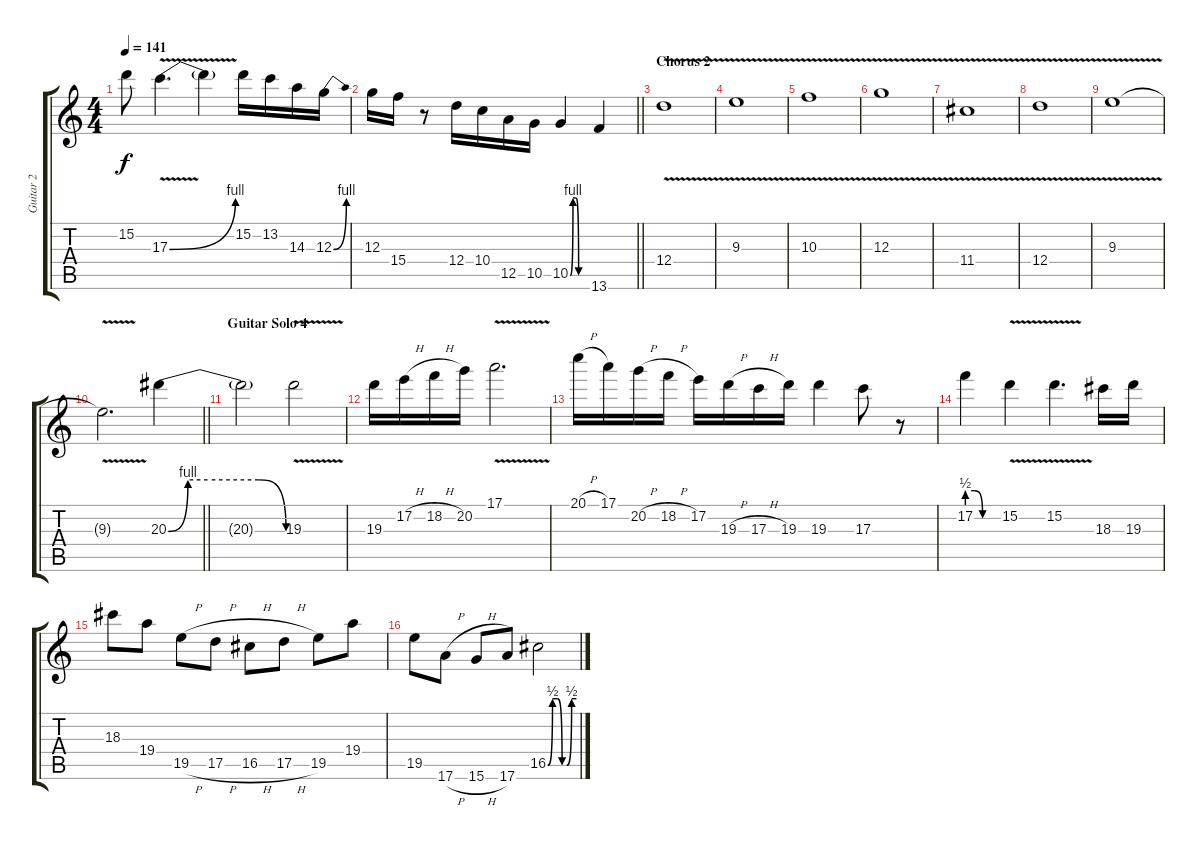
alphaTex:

\track ("Guitar 2" "Guitar 2") {instrument overdrivenguitar}
\staff {score tabs}
\tuning (E4 B3 G3 D3 A2 E2) {hide}
\ts (4 4)
\tempo 141
\clef g2
\ks c
15.2.8{dy f} 17.3{be (bend 0 0 60 4) v}.4{d} 17.3{t}.4 15.2.16 13.2.16 14.3.16 12.3{be (bend 0 0 60 4)}.16 |
\barLineRight lightlight
12.3.16 15.4.16 r.8 12.4.16 10.4.16 12.5.16 10.5.16 10.5{be (custom 0 0 10 4 20 4 30 0 60 0)}.4 13.6.4 |
\section ("" "Chorus 2")
12.4{v}.1 |
9.3{v}.1 |
10.3{v}.1 |
12.3{v}.1 |
11.4{v}.1 |
12.4{v}.1 |
9.3{v}.1 |
\barLineRight lightlight
9.3{t}.2{d} 20.3{be (custom 0 0 10 4 20 4 46 4 60 0)}.4 |
\section ("" "Guitar Solo 4")
20.3{t}.2 19.3{v}.2 |
19.3.16 17.2{h}.16 18.2{h}.16 20.2.16 17.1{v}.2{d} |
20.1{h}.16 17.1.16 20.2{h}.16 18.2{h}.16 17.2.16 19.3{h}.16 17.3{h}.16 19.3.16 19.3.4 17.3.8 r.8 |
17.2{be (custom 0 2 15 2 30 0 60 0)}.4 15.2{v}.4 15.2{v}.4{d} 18.3.16 19.3.16 |
18.3.8 19.4.8 19.5{h}.8 17.5{h}.8 16.5{h}.8 17.5{h}.8 19.5.8 19.4.8 |
19.5.8 17.6{h}.8 15.6{h}.8 17.6.8 16.5{be (custom 0 0 10 2 20 2 30 0 40 0 50 2 60 2)}.2
